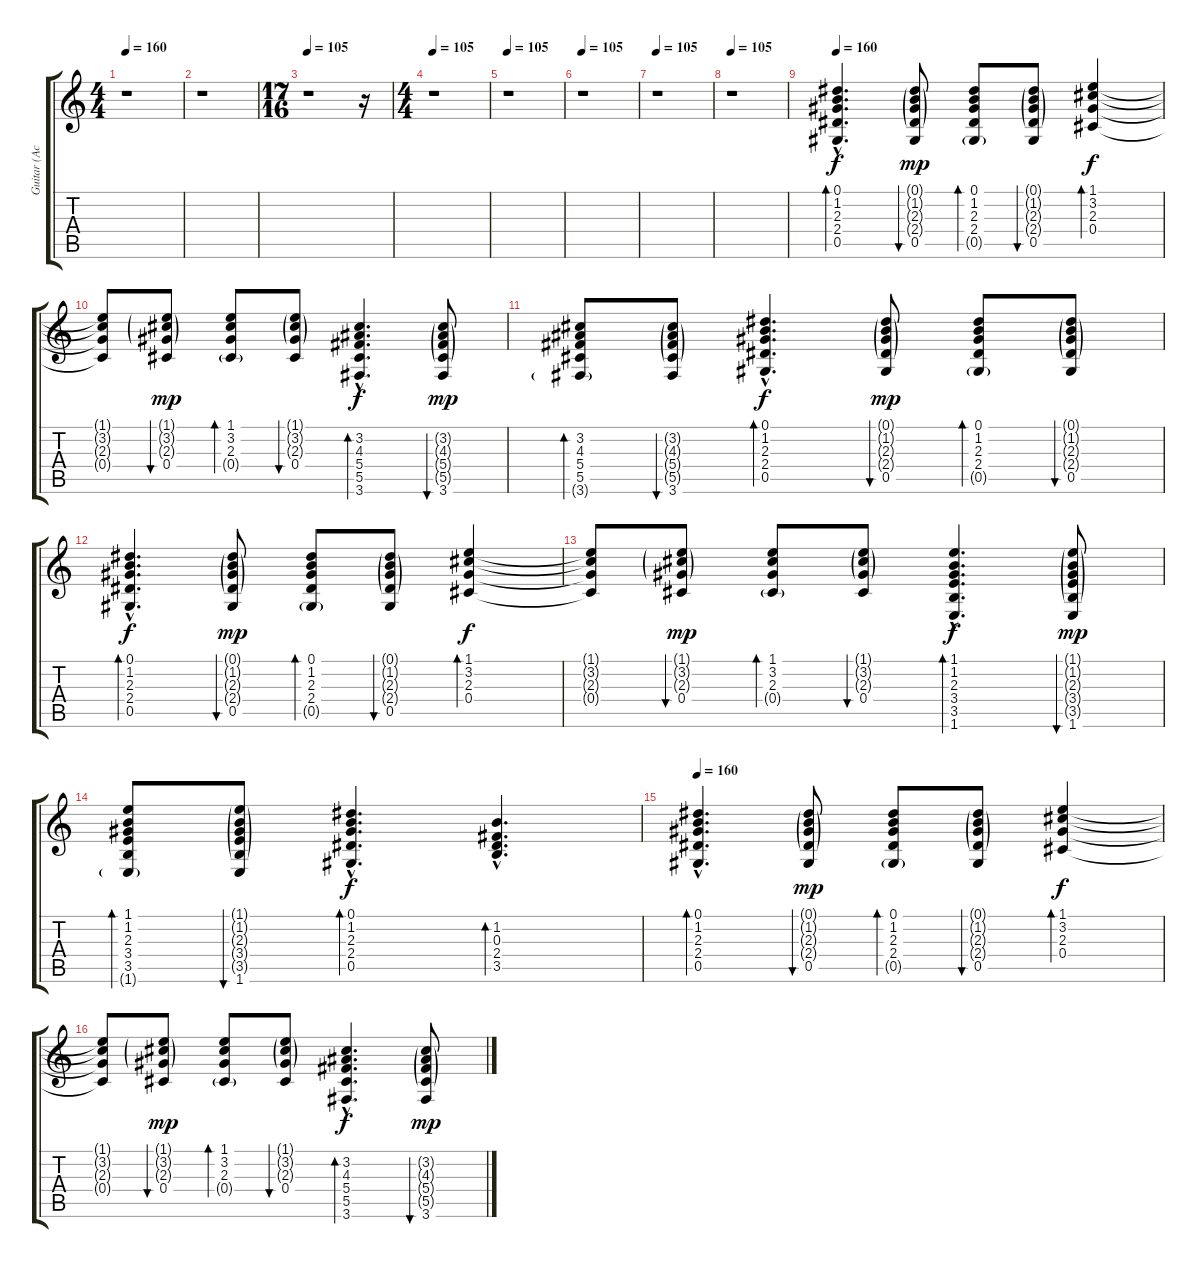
\track ("Guitar (Acoustic)" "Guitar (Ac") {instrument acousticguitarsteel}
\staff {score tabs}
\tuning (Eb4 Bb3 Gb3 Db3 Ab2 Eb2) {hide}
\ts (4 4)
\tempo 160
\tempo 105
\tempo 160
\clef g2
\ks c
r.1{dy f instrument acousticguitarsteel} |
r.1 |
\ts (17 16)
\tempo 105
r.1 r.16 |
\ts (4 4)
\tempo 105
r.1 |
\tempo 105
r.1 |
\tempo 105
r.1 |
\tempo 105
r.1 |
\tempo 105
r.1 |
\tempo 160
(0.1{hac} 1.2{hac} 2.3{hac} 2.4{hac} 0.5{hac}).4{d bd 120} (0.1{g} 1.2{g} 2.3{g} 2.4{g} 0.5).8{bu 60 dy mp} (0.1 1.2 2.3 2.4 0.5{g}).8{bd 60} (0.1{g} 1.2{g} 2.3{g} 2.4{g} 0.5).8{bu 60} (1.1 3.2 2.3 0.4).4{bd 120 dy f} |
(1.1{t} 3.2{t} 2.3{t} 0.4{t}).8 (1.1{g} 3.2{g} 2.3{g} 0.4).8{bu 60 dy mp} (1.1 3.2 2.3 0.4{g}).8{bd 60} (1.1{g} 3.2{g} 2.3{g} 0.4).8{bu 60} (3.2{hac} 4.3{hac} 5.4{hac} 5.5{hac} 3.6{hac}).4{d bd 120 dy f} (3.2{g} 4.3{g} 5.4{g} 5.5{g} 3.6).8{bu 60 dy mp} |
(3.2 4.3 5.4 5.5 3.6{g}).8{bd 60} (3.2{g} 4.3{g} 5.4{g} 5.5{g} 3.6).8{bu 60} (0.1{hac} 1.2{hac} 2.3{hac} 2.4{hac} 0.5{hac}).4{d bd 60 dy f} (0.1{g} 1.2{g} 2.3{g} 2.4{g} 0.5).8{bu 60 dy mp} (0.1 1.2 2.3 2.4 0.5{g}).8{bd 60} (0.1{g} 1.2{g} 2.3{g} 2.4{g} 0.5).8{bu 60} |
(0.1{hac} 1.2{hac} 2.3{hac} 2.4{hac} 0.5{hac}).4{d bd 120 dy f} (0.1{g} 1.2{g} 2.3{g} 2.4{g} 0.5).8{bu 60 dy mp} (0.1 1.2 2.3 2.4 0.5{g}).8{bd 60} (0.1{g} 1.2{g} 2.3{g} 2.4{g} 0.5).8{bu 60} (1.1 3.2 2.3 0.4).4{bd 120 dy f} |
(1.1{t} 3.2{t} 2.3{t} 0.4{t}).8 (1.1{g} 3.2{g} 2.3{g} 0.4).8{bu 60 dy mp} (1.1 3.2 2.3 0.4{g}).8{bd 60} (1.1{g} 3.2{g} 2.3{g} 0.4).8{bu 60} (1.1{hac} 1.2{hac} 2.3{hac} 3.4{hac} 3.5{hac} 1.6{hac}).4{d bd 60 dy f} (1.1{g} 1.2{g} 2.3{g} 3.4{g} 3.5{g} 1.6).8{bu 60 dy mp} |
(1.1 1.2 2.3 3.4 3.5 1.6{g}).8{bd 60} (1.1{g} 1.2{g} 2.3{g} 3.4{g} 3.5{g} 1.6).8{bu 60} (0.1{hac} 1.2{hac} 2.3{hac} 2.4{hac} 0.5{hac}).4{d bd 120 dy f} (1.2{hac} 0.3{hac} 2.4{hac} 3.5{hac}).4{d bd 120} |
\tempo 160
(0.1{hac} 1.2{hac} 2.3{hac} 2.4{hac} 0.5{hac}).4{d bd 120} (0.1{g} 1.2{g} 2.3{g} 2.4{g} 0.5).8{bu 60 dy mp} (0.1 1.2 2.3 2.4 0.5{g}).8{bd 60} (0.1{g} 1.2{g} 2.3{g} 2.4{g} 0.5).8{bu 60} (1.1 3.2 2.3 0.4).4{bd 120 dy f} |
(1.1{t} 3.2{t} 2.3{t} 0.4{t}).8 (1.1{g} 3.2{g} 2.3{g} 0.4).8{bu 60 dy mp} (1.1 3.2 2.3 0.4{g}).8{bd 60} (1.1{g} 3.2{g} 2.3{g} 0.4).8{bu 60} (3.2{hac} 4.3{hac} 5.4{hac} 5.5{hac} 3.6{hac}).4{d bd 120 dy f} (3.2{g} 4.3{g} 5.4{g} 5.5{g} 3.6).8{bu 60 dy mp}
